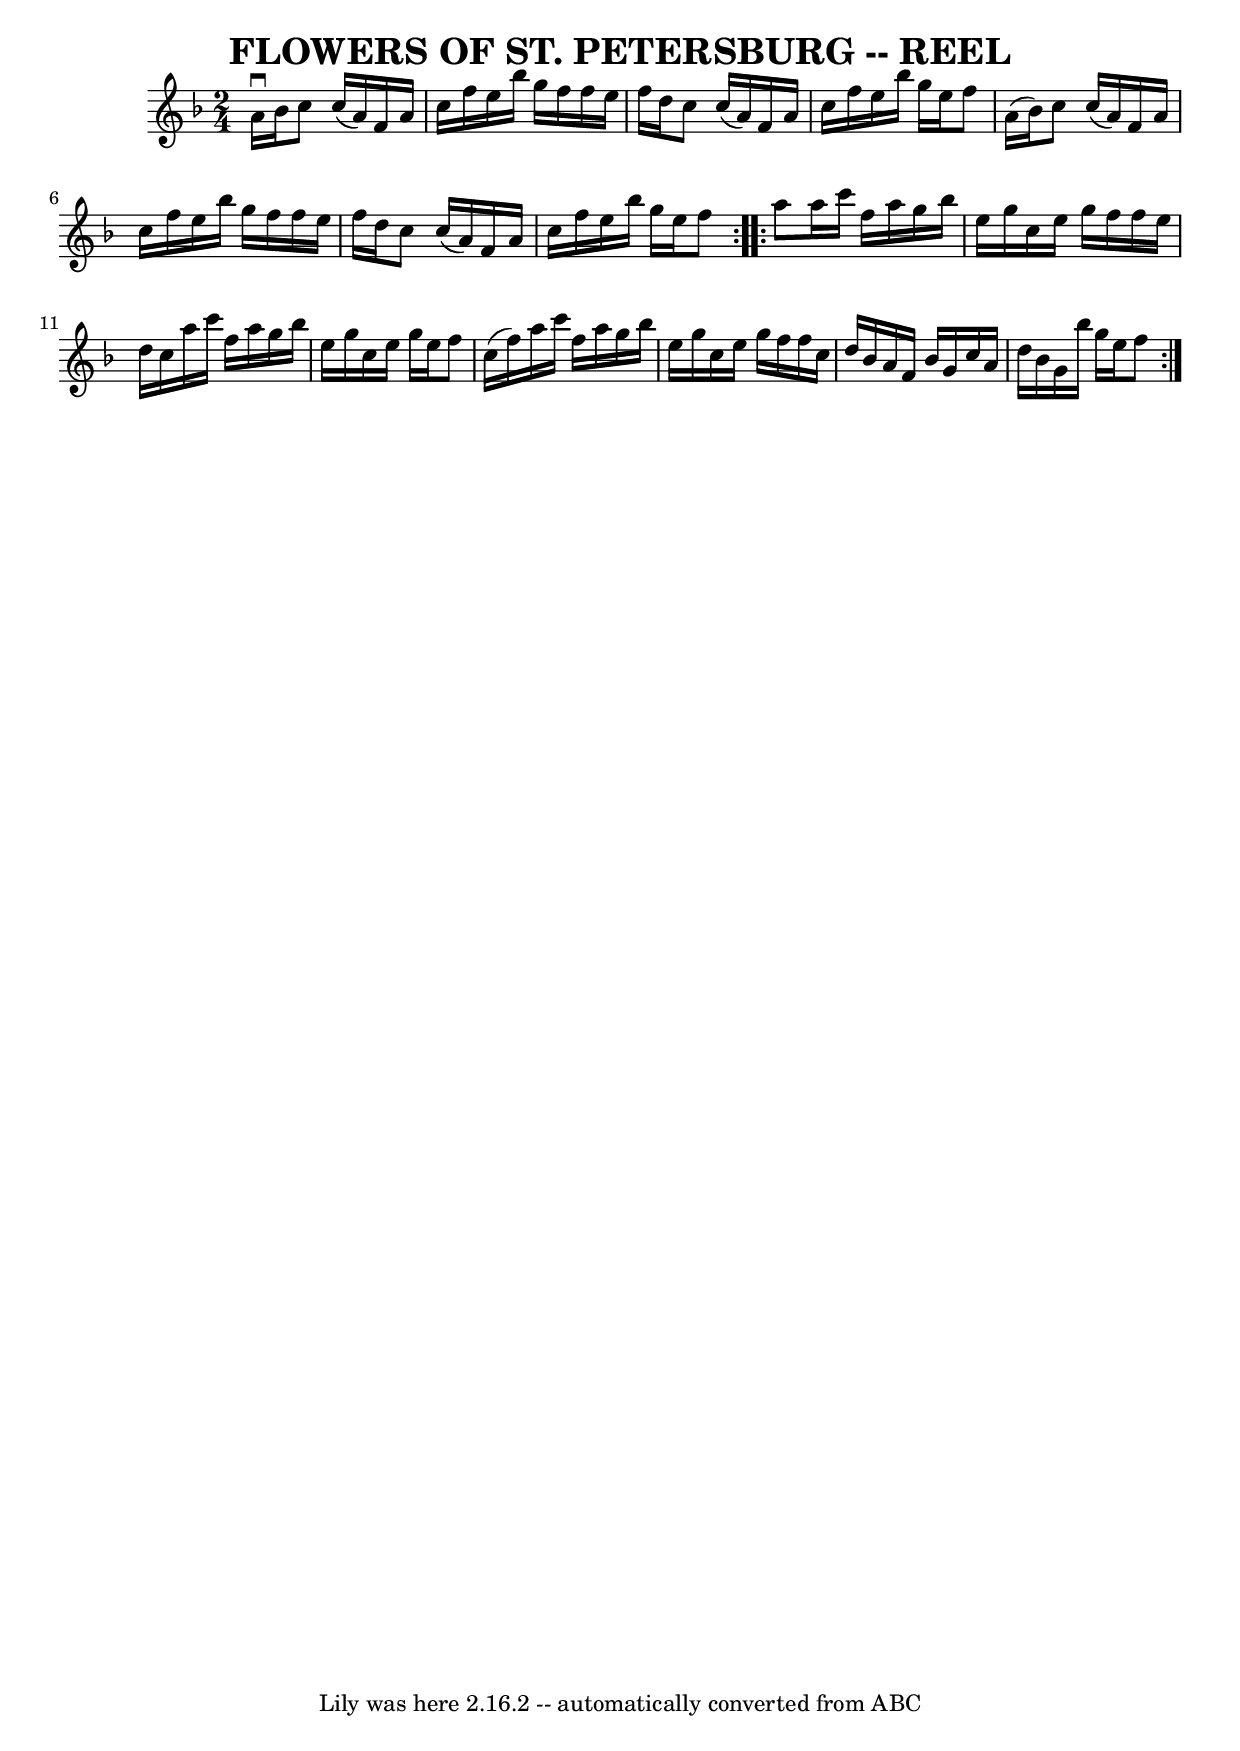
\version "2.16.2"
\include "Mammoth.ily"
\header {
  %% book = "Ryan's Mammoth Collection of Fiddle Tunes"
  crossRefNumber = "1"
  footnotes = ""
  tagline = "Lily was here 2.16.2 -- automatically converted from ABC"
  title = "FLOWERS OF ST. PETERSBURG -- REEL"

}
voicedefault =  {



  \repeat volta 2 {

    \time 2/4 
    \key f \major
    a'16^\downbow bes'16        |
    c''8    
    c''16 (a'16) f'16 a'16 c''16 f''16    |
    e''16    
    bes''16 g''16 f''16 f''16 e''16 f''16 d''16    |
    
    c''8 c''16 (a'16) f'16 a'16 c''16 f''16    |
    e''16 
    bes''16 g''16 e''16 f''8 a'16 (bes'16)   |
     |
    c''8 c''16 (a'16) f'16 a'16 c''16 f''16     |
    e''16 bes''16 g''16 f''16 f''16 e''16 f''16    
    d''16    |
    c''8 c''16 (a'16) f'16 a'16 c''16 f''16  |
    e''16 bes''16 g''16 e''16 f''8    
  }     

  \repeat volta 2 {
    a''8        |
    a''16 c'''16 f''16 a''16    
    g''16 bes''16 e''16 g''16    |
    c''16 e''16 g''16    
    f''16 f''16 e''16 d''16 c''16    |
    a''16 c'''16    
    f''16 a''16 g''16 bes''16 e''16 g''16    |
    c''16    
    e''16 g''16 e''16 f''8 c''16 (f''16)   | |
    
    a''16 c'''16 f''16 a''16 g''16 bes''16 e''16 g''16     |
    c''16 e''16 g''16 f''16 f''16 c''16 d''16    
    bes'16    |
    a'16 f'16 bes'16 g'16 c''16 a'16 d''16   
    bes'16    |
    g'16 bes''16 g''16 e''16 f''8    
  }   

}

\score{
  <<

    \context Staff="default"
    {
      \voicedefault 
      
    }

  >>
  \layout {
    
  }
  \midi {
  }

}
